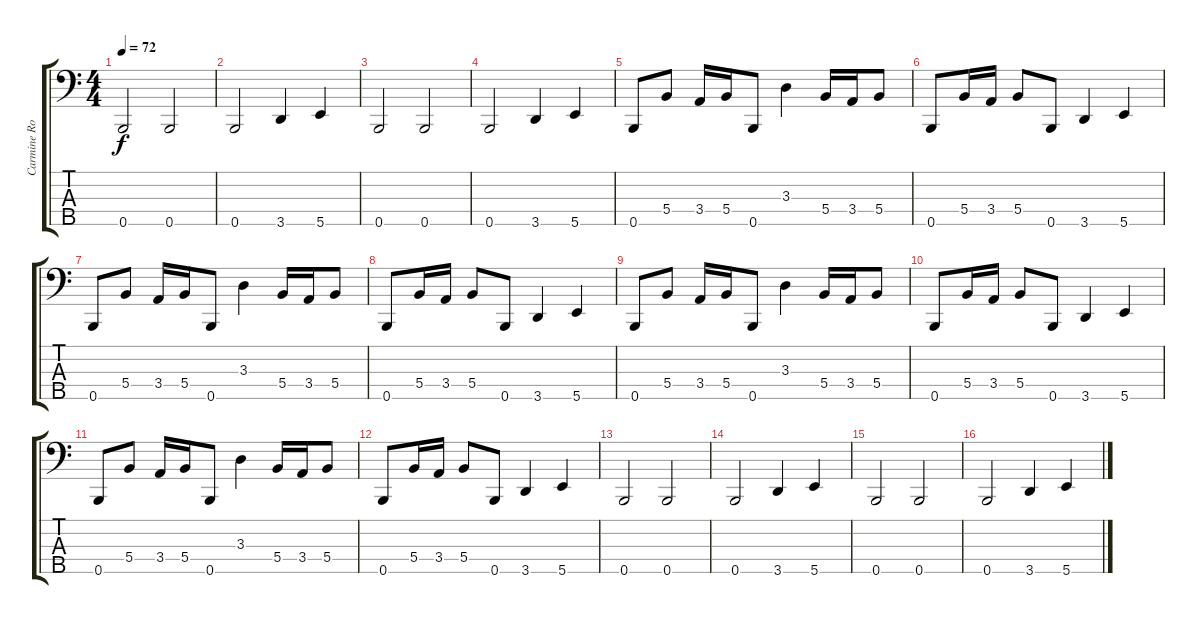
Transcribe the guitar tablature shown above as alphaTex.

\track ("Carmine Rojas" "Carmine Ro") {instrument electricbassfinger}
\staff {score tabs}
\tuning (G2 E2 B1 Gb1 B0) {hide}
\ts (4 4)
\tempo 72
\clef f4
\ks c
0.5.2{dy f} 0.5.2 |
0.5.2 3.5.4 5.5.4 |
0.5.2 0.5.2 |
0.5.2 3.5.4 5.5.4 |
0.5.8 5.4.8 3.4.16 5.4.16 0.5.8 3.3.4 5.4.16 3.4.16 5.4.8 |
0.5.8 5.4.16 3.4.16 5.4.8 0.5.8 3.5.4 5.5.4 |
0.5.8 5.4.8 3.4.16 5.4.16 0.5.8 3.3.4 5.4.16 3.4.16 5.4.8 |
0.5.8 5.4.16 3.4.16 5.4.8 0.5.8 3.5.4 5.5.4 |
0.5.8 5.4.8 3.4.16 5.4.16 0.5.8 3.3.4 5.4.16 3.4.16 5.4.8 |
0.5.8 5.4.16 3.4.16 5.4.8 0.5.8 3.5.4 5.5.4 |
0.5.8 5.4.8 3.4.16 5.4.16 0.5.8 3.3.4 5.4.16 3.4.16 5.4.8 |
0.5.8 5.4.16 3.4.16 5.4.8 0.5.8 3.5.4 5.5.4 |
0.5.2 0.5.2 |
0.5.2 3.5.4 5.5.4 |
0.5.2 0.5.2 |
0.5.2 3.5.4 5.5.4
